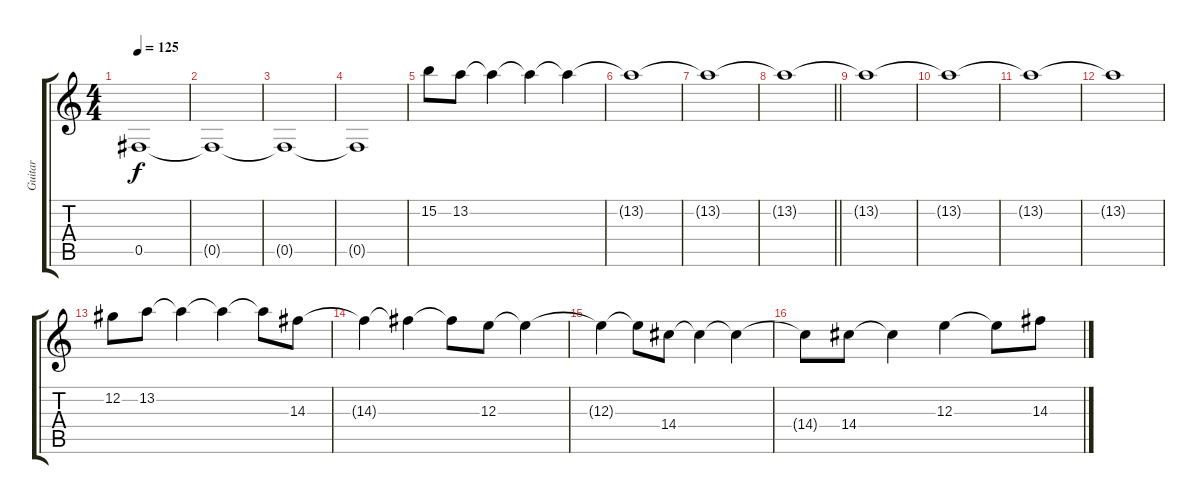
\track ("Guitar" "Guitar") {instrument overdrivenguitar}
\staff {score tabs}
\tuning (Db4 Ab3 E3 B2 Gb2 B1) {hide}
\ts (4 4)
\tempo 125
\clef g2
\ks c
0.5{t}.1{dy f} |
0.5{t}.1 |
0.5{t}.1 |
0.5{t}.1 |
15.2.8 13.2.8 13.2{t}.4 13.2{t}.4 13.2{t}.4 |
13.2{t}.1 |
13.2{t}.1 |
\barLineRight lightlight
13.2{t}.1 |
\section ("" "")
13.2{t}.1 |
13.2{t}.1 |
13.2{t}.1 |
13.2{t}.1 |
12.2.8 13.2.8 13.2{t}.4 13.2{t}.4 13.2{t}.8 14.3.8 |
14.3{t}.4 14.3{t}.4 14.3{t}.8 12.3.8 12.3{t}.4 |
12.3{t}.4 12.3{t}.8 14.4.8 14.4{t}.4 14.4{t}.4 |
14.4{t}.8 14.4.8 14.4{t}.4 12.3.4 12.3{t}.8 14.3.8
